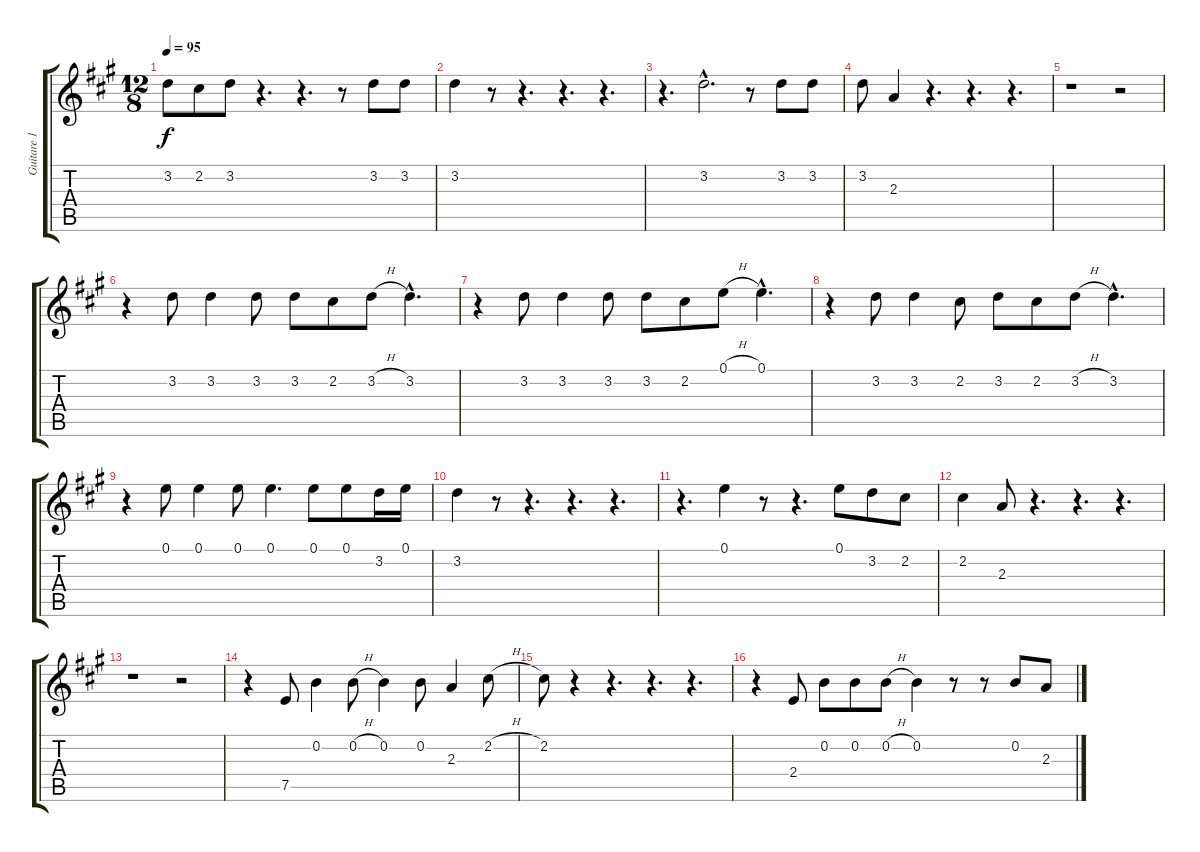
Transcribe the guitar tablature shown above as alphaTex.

\track ("Guitare 1" "Guitare 1") {instrument electricguitarclean}
\staff {score tabs}
\tuning (E4 B3 G3 D3 A2 E2) {hide}
\ts (12 8)
\tempo 95
\clef g2
\ks a
3.2.8{dy f} 2.2.8 3.2.8 r.4{d} r.4{d} r.8 3.2.8 3.2.8 |
3.2.4 r.8 r.4{d} r.4{d} r.4{d} |
r.4{d} 3.2{hac}.2{d} r.8 3.2.8 3.2.8 |
3.2.8 2.3.4 r.4{d} r.4{d} r.4{d} |
r.1 r.2 |
r.4 3.2.8 3.2.4 3.2.8 3.2.8 2.2.8 3.2{h}.8 3.2{hac}.4{d} |
r.4 3.2.8 3.2.4 3.2.8 3.2.8 2.2.8 0.1{h}.8 0.1{hac}.4{d} |
r.4 3.2.8 3.2.4 2.2.8 3.2.8 2.2.8 3.2{h}.8 3.2{hac}.4{d} |
r.4 0.1.8 0.1.4 0.1.8 0.1.4{d} 0.1.8 0.1.8 3.2.16 0.1.16 |
3.2.4 r.8 r.4{d} r.4{d} r.4{d} |
r.4{d} 0.1.4 r.8 r.4{d} 0.1.8 3.2.8 2.2.8 |
2.2.4 2.3.8 r.4{d} r.4{d} r.4{d} |
r.1 r.2 |
r.4 7.5.8 0.2.4 0.2{h}.8 0.2.4 0.2.8 2.3.4 2.2{h}.8 |
2.2.8 r.4 r.4{d} r.4{d} r.4{d} |
r.4 2.4.8 0.2.8 0.2.8 0.2{h}.8 0.2.4 r.8 r.8 0.2.8 2.3.8
